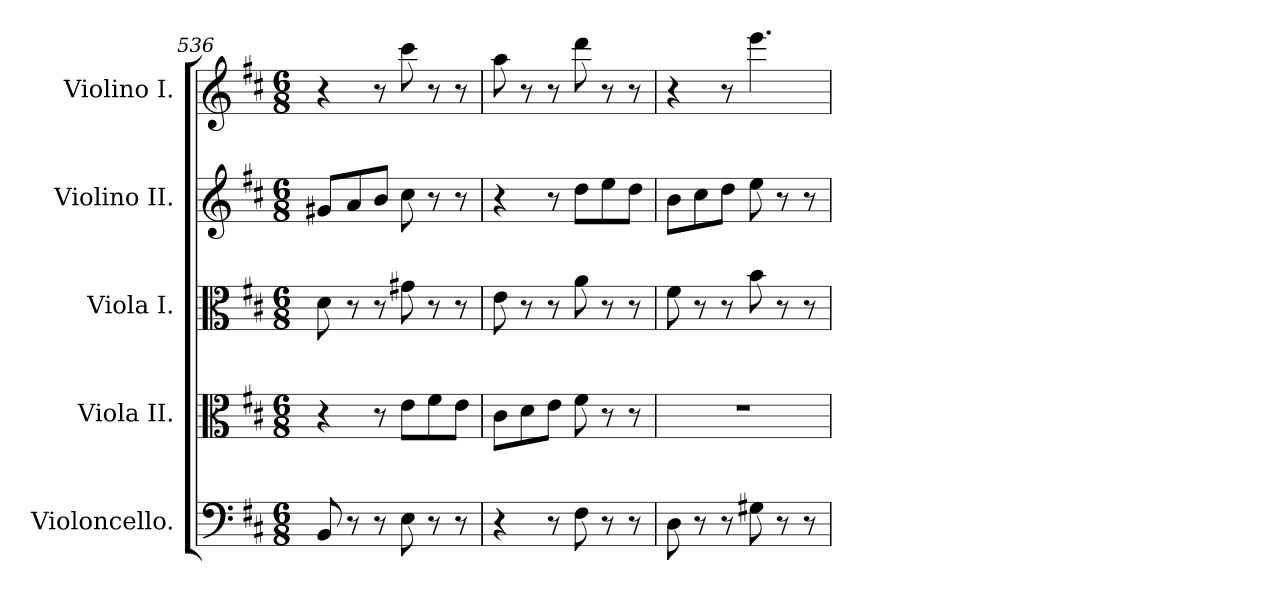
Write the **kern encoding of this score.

**kern	**kern	**kern	**kern	**kern
*part5	*part4	*part3	*part2	*part1
*staff5	*staff4	*staff3	*staff2	*staff1
*I"Violoncello.	*I"Viola II.	*I"Viola I.	*I"Violino II.	*I"Violino I.
*I'Vc	*I'Vla	*I'Vla	*I'Vln	*I'Vln
*clefF4	*clefC3	*clefC3	*clefG2	*clefG2
*k[f#c#]	*k[f#c#]	*k[f#c#]	*k[f#c#]	*k[f#c#]
*M6/8	*M6/8	*M6/8	*M6/8	*M6/8
=536	=536	=536	=536	=536
8BB/	4r	8d\	8g#X/L	4r
8r	.	8r	8a/	.
8r	8r	8r	8b/J	8r
8E\	8e\L	8g#X\	8cc#\	8ccc#\
8r	8f#\	8r	8r	8r
8r	8e\J	8r	8r	8r
=537	=537	=537	=537	=537
4r	8c#\L	8e\	4r	8aa\
.	8d\	8r	.	8r
8r	8e\J	8r	8r	8r
8F#\	8f#\	8a\	8dd\L	8ddd\
8r	8r	8r	8ee\	8r
8r	8r	8r	8dd\J	8r
=538	=538	=538	=538	=538
8D\	2.r	8f#\	8b\L	4r
8r	.	8r	8cc#\	.
8r	.	8r	8dd\J	8r
8G#X\	.	8b\	8ee\	4.eee\
8r	.	8r	8r	.
8r	.	8r	8r	.
=	=	=	=	=
*-	*-	*-	*-	*-
